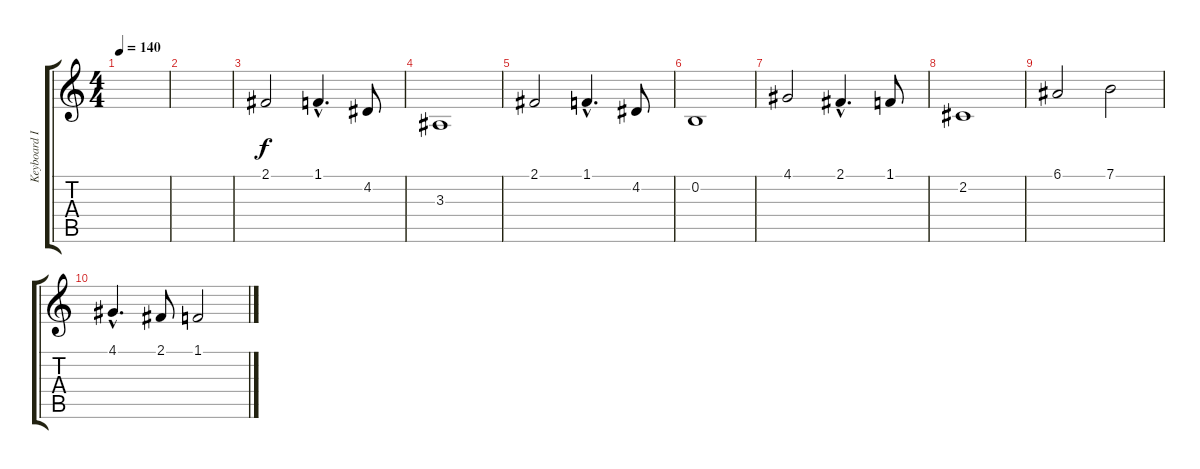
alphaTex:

\track ("Keyboard I" "Keyboard I") {instrument pad1newage}
\staff {score tabs}
\tuning (E4 B3 G3 D3 A2 E2) {hide}
\ts (4 4)
\tempo 140
\clef g2
\ks c
|
|
2.1.2 1.1{hac}.4{d} 4.2.8 |
3.3.1 |
2.1.2 1.1{hac}.4{d} 4.2.8 |
0.2.1 |
4.1.2 2.1{hac}.4{d} 1.1.8 |
2.2.1 |
6.1.2 7.1.2 |
4.1{hac}.4{d} 2.1.8 1.1.2
